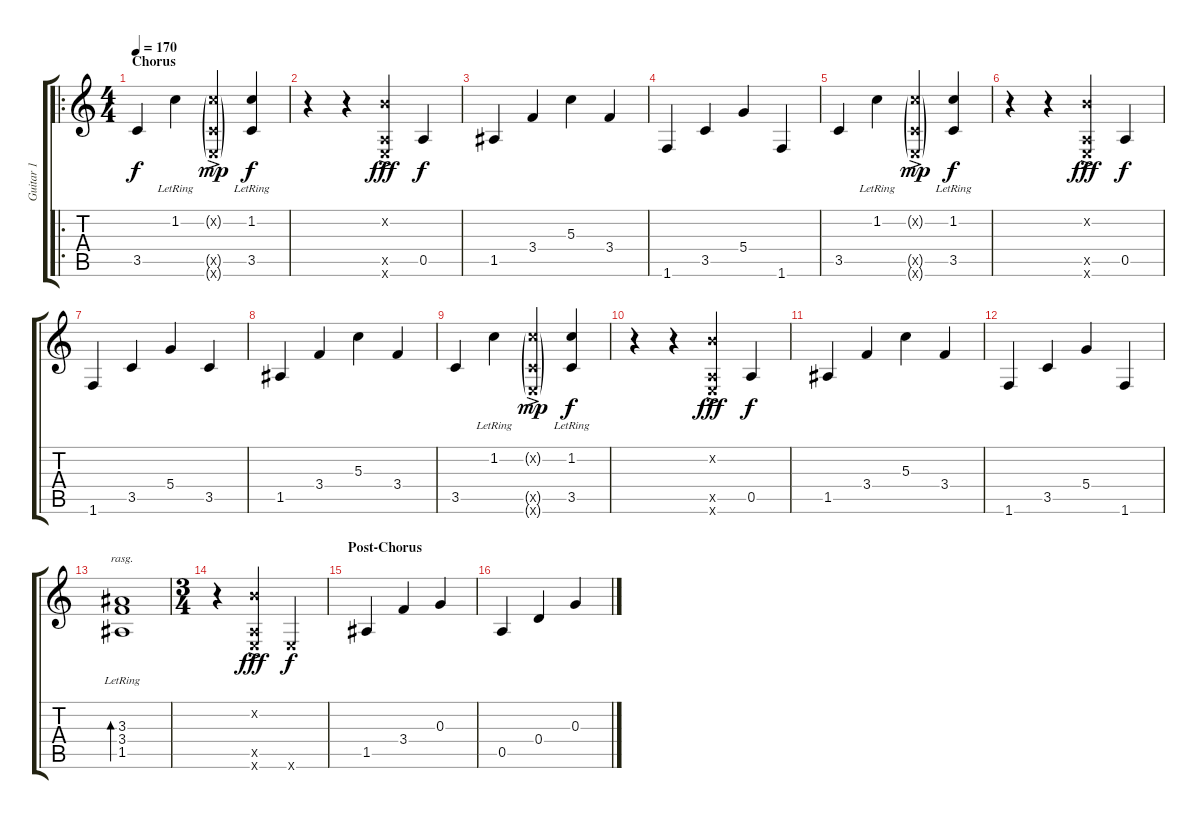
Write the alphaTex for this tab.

\track ("Guitar 1" "Guitar 1") {instrument acousticguitarsteel}
\staff {score tabs}
\tuning (E4 B3 G3 D3 A2 E2) {hide}
\ro
\ts (4 4)
\section ("" "Chorus")
\tempo 170
\clef g2
\ks c
3.5.4{dy f} 1.2{lr}.4 (1.2{g x} 3.5{g ac x} 0.6{g x}).4{dy mp} (1.2{lr} 3.5{lr}).4{dy f} |
r.4 r.4 (0.2{ac x} 0.5{ac x} 0.6{x}).4{dy fff} 0.5.4{dy f} |
1.5.4 3.4.4 5.3.4 3.4.4 |
1.6.4 3.5.4 5.4.4 1.6.4 |
3.5.4 1.2{lr}.4 (1.2{g x} 3.5{g ac x} 0.6{g x}).4{dy mp} (1.2{lr} 3.5{lr}).4{dy f} |
r.4 r.4 (0.2{ac x} 0.5{ac x} 0.6{x}).4{dy fff} 0.5.4{dy f} |
1.6.4 3.5.4 5.4.4 3.5.4 |
1.5.4 3.4.4 5.3.4 3.4.4 |
3.5.4 1.2{lr}.4 (1.2{g x} 3.5{g ac x} 0.6{g x}).4{dy mp} (1.2{lr} 3.5{lr}).4{dy f} |
r.4 r.4 (0.2{ac x} 0.5{ac x} 0.6{x}).4{dy fff} 0.5.4{dy f} |
1.5.4 3.4.4 5.3.4 3.4.4 |
1.6.4 3.5.4 5.4.4 1.6.4 |
(3.3{lr} 3.4{lr} 1.5{lr}).1{bd 480 rasg ii} |
\ts (3 4)
r.4 (0.2{x} 0.5{ac x} 0.6{x}).4{dy fff} 0.6{x}.4{dy f} |
\section ("" "Post-Chorus")
1.5.4 3.4.4 0.3.4 |
0.5.4 0.4.4 0.3.4
